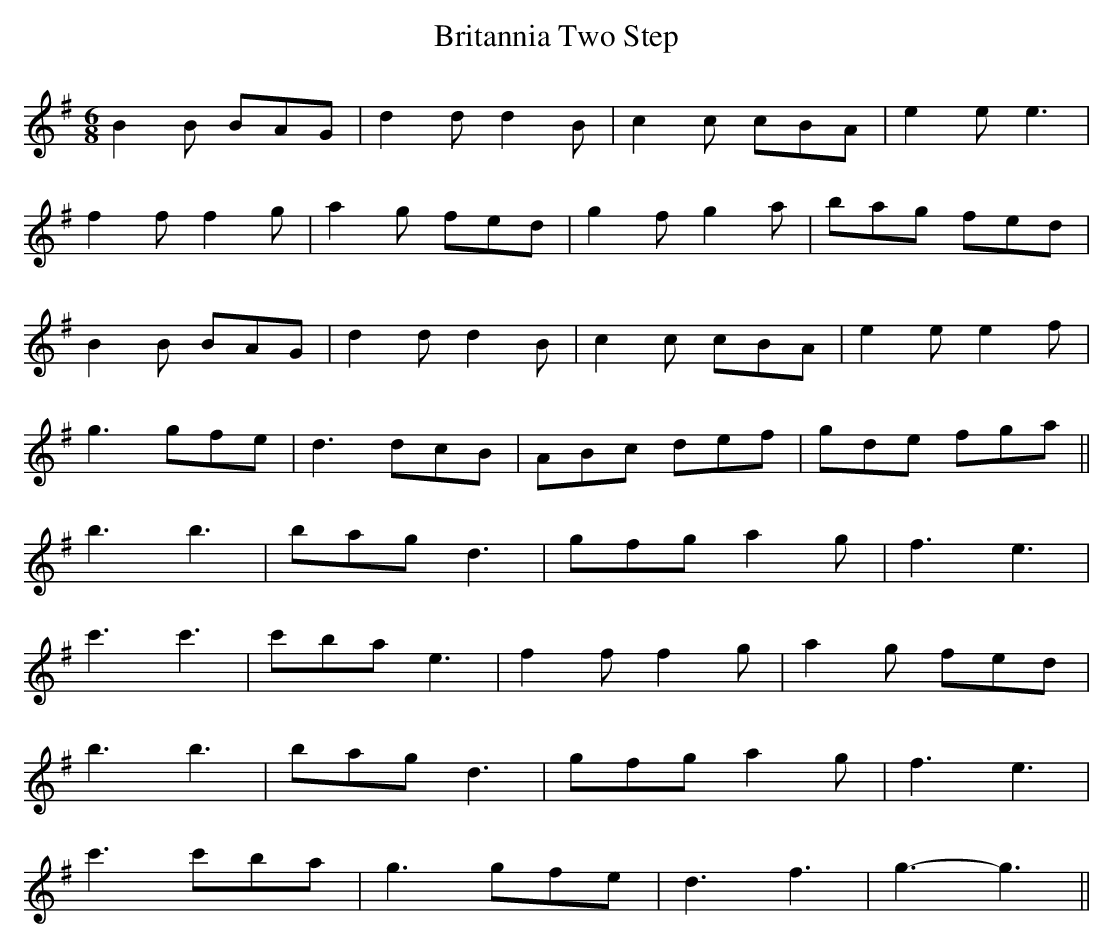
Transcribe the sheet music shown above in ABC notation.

X:1
T:Britannia Two Step
M:6/8
L:1/8
K:G
B2B BAG|d2d d2B|c2c cBA|e2e e3|
f2f f2g|a2g fed|g2f g2a|bag fed|
B2B BAG|d2d d2B|c2c cBA|e2e e2f|
g3 gfe|d3 dcB|ABc def|gde fga||
b3 b3|bag d3|gfg a2g|f3 e3|
c'3 c'3|c'ba e3|f2f f2g|a2g fed|
b3 b3|bag d3|gfg a2g|f3 e3|
c'3 c'ba|g3 gfe|d3 f3|g3-g3||
